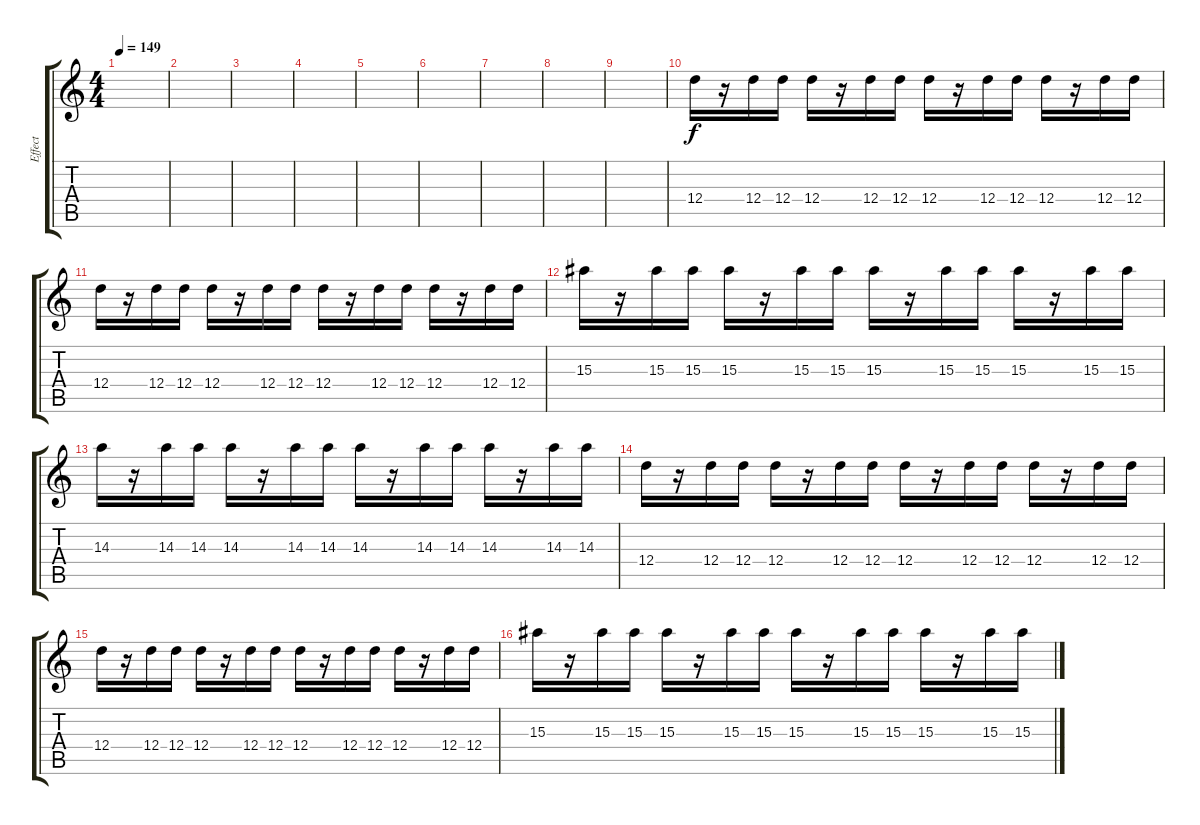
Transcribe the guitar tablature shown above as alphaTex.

\track ("Effect" "Effect") {instrument electricguitarmuted}
\staff {score tabs}
\tuning (E4 B3 G3 D3 A2 D2) {hide}
\ts (4 4)
\tempo 149
\clef g2
\ks c
|
|
|
|
|
|
|
|
|
12.4.16 r.16 12.4.16 12.4.16 12.4.16 r.16 12.4.16 12.4.16 12.4.16 r.16 12.4.16 12.4.16 12.4.16 r.16 12.4.16 12.4.16 |
12.4.16 r.16 12.4.16 12.4.16 12.4.16 r.16 12.4.16 12.4.16 12.4.16 r.16 12.4.16 12.4.16 12.4.16 r.16 12.4.16 12.4.16 |
15.3.16 r.16 15.3.16 15.3.16 15.3.16 r.16 15.3.16 15.3.16 15.3.16 r.16 15.3.16 15.3.16 15.3.16 r.16 15.3.16 15.3.16 |
14.3.16 r.16 14.3.16 14.3.16 14.3.16 r.16 14.3.16 14.3.16 14.3.16 r.16 14.3.16 14.3.16 14.3.16 r.16 14.3.16 14.3.16 |
12.4.16{volume 11} r.16 12.4.16 12.4.16 12.4.16 r.16 12.4.16 12.4.16 12.4.16 r.16 12.4.16 12.4.16 12.4.16 r.16 12.4.16 12.4.16 |
12.4.16 r.16 12.4.16 12.4.16 12.4.16 r.16 12.4.16 12.4.16 12.4.16 r.16 12.4.16 12.4.16 12.4.16 r.16 12.4.16 12.4.16 |
15.3.16 r.16 15.3.16 15.3.16 15.3.16 r.16 15.3.16 15.3.16 15.3.16 r.16 15.3.16 15.3.16 15.3.16 r.16 15.3.16 15.3.16
